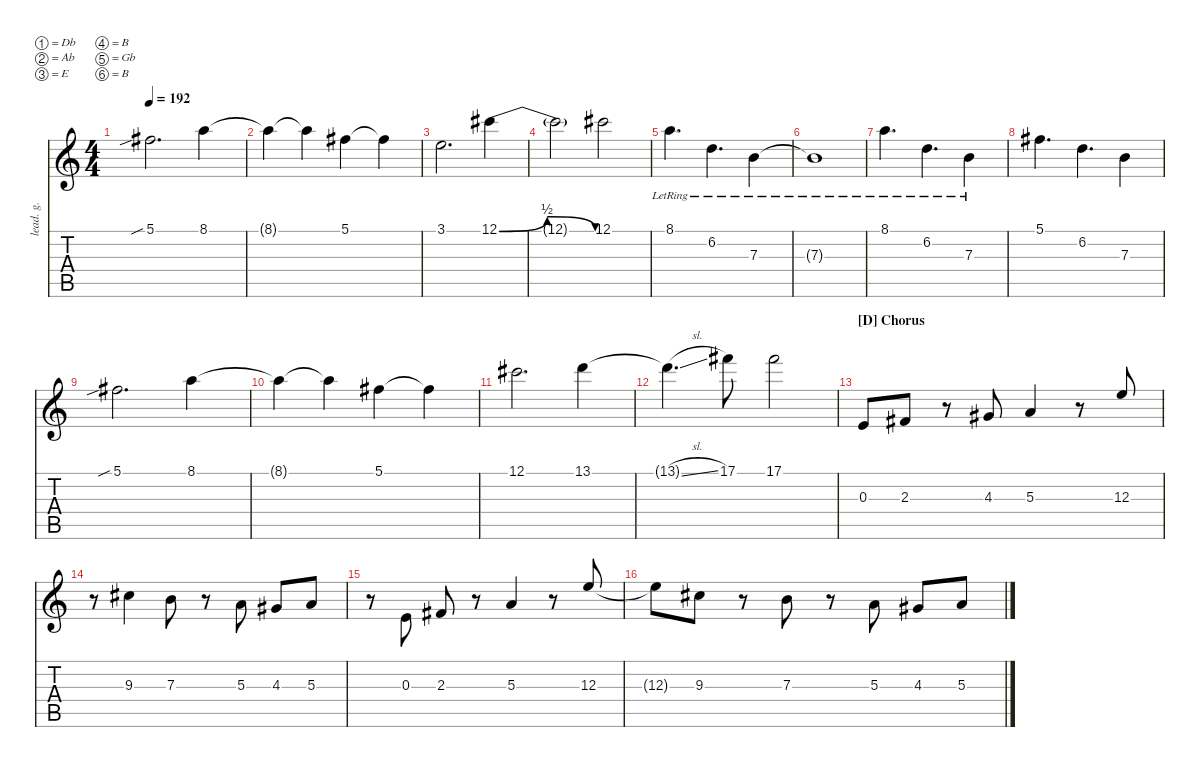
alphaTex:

\defaultSystemsLayout 4
\hideDynamics
\bracketExtendMode nobrackets
\otherSystemsTrackNameOrientation horizontal
\track ("Distortion Guitar Lead" "lead. g.") {instrument distortionguitar}
\staff {score tabs}
\tuning (Db4 Ab3 E3 B2 Gb2 B1)
\ts (4 4)
\tempo 192
\clef g2
\ks c
5.1{sib acc #}.2{d dy mf beam Down} 8.1.4{beam Down} |
8.1{t}.4{beam Down} 8.1{t}.4{beam Down} 5.1{acc #}.4{beam Down} 5.1{t acc #}.4{beam Down} |
3.1.2{d beam Down} 12.1{be (bendrelease 0 0 45.6 2 50.4 2 59.4 0) acc #}.4{beam Down} |
12.1{t acc #}.2{beam Down} 12.1{acc #}.2{beam Down} |
8.1{lr}.4{d beam Down} 6.2{lr}.4{d beam Down} 7.3{lr}.4{beam Down} |
7.3{lr t}.1{beam Down} |
8.1{lr}.4{d beam Down} 6.2{lr}.4{d beam Down} 7.3{lr}.4{beam Down} |
5.1{acc #}.4{d beam Down} 6.2.4{d beam Down} 7.3.4{beam Down} |
5.1{sib acc #}.2{d beam Down} 8.1.4{beam Down} |
8.1{t}.4{beam Down} 8.1{t}.4{beam Down} 5.1{acc #}.4{beam Down} 5.1{t acc #}.4{beam Down} |
12.1{acc #}.2{d beam Down} 13.1.4{beam Down} |
13.1{sl t}.4{d beam Down} 17.1{acc #}.8{beam Down} 17.1{acc #}.2{beam Down} |
\section ("D" "Chorus")
0.3.8{beam Up} 2.3{acc #}.8{beam Up} r.8{beam Up} 4.3{acc #}.8{beam Up} 5.3.4{beam Up} r.8{beam Up} 12.3.8{beam Down} |
r.8{beam Down} 9.3{acc #}.4{beam Down} 7.3.8{beam Down} r.8{beam Down} 5.3.8{beam Up} 4.3{acc #}.8{beam Up} 5.3.8{beam Up} |
r.8{beam Down} 0.3.8{beam Up} 2.3{acc #}.8{beam Up} r.8{beam Up} 5.3.4{beam Up} r.8{beam Up} 12.3.8{beam Down} |
12.3{t}.8{beam Down} 9.3{acc #}.8{beam Down} r.8{beam Down} 7.3.8{beam Down} r.8{beam Down} 5.3.8{beam Up} 4.3{acc #}.8{beam Up} 5.3.8{beam Up}
